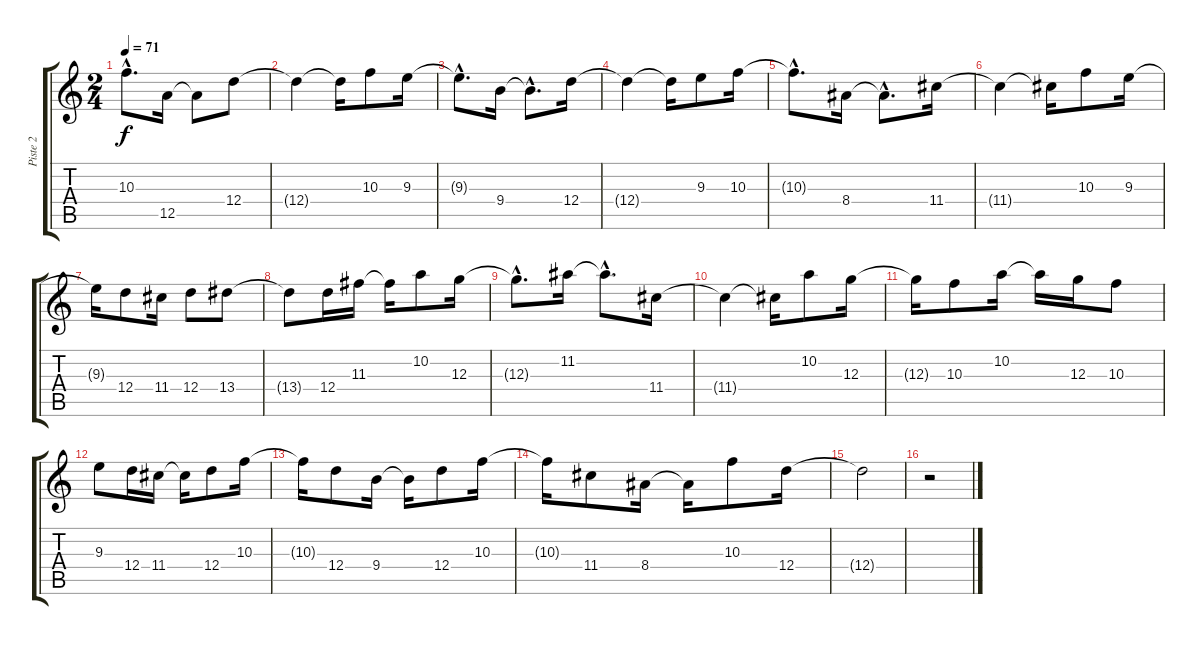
\track ("Piste 2" "Piste 2") {instrument acousticguitarnylon}
\staff {score tabs}
\tuning (E4 B3 G3 D3 A2 E2) {hide}
\ts (2 4)
\tempo 71
\clef g2
\ks c
10.3{hac}.8{d dy f} 12.5.16 12.5{t}.8 12.4.8 |
12.4{t}.4 12.4{t}.16 10.3.8 9.3.16 |
9.3{hac t}.8{d} 9.4.16 9.4{hac t}.8{d} 12.4.16 |
12.4{t}.4 12.4{t}.16 9.3.8 10.3.16 |
10.3{hac t}.8{d} 8.4.16 8.4{hac t}.8{d} 11.4.16 |
11.4{t}.4 11.4{t}.16 10.3.8 9.3.16 |
9.3{t}.16 12.4.8 11.4.16 12.4.8 13.4.8 |
13.4{t}.8 12.4.16 11.3.16 11.3{t}.16 10.2.8 12.3.16 |
12.3{hac t}.8{d} 11.2.16 11.2{hac t}.8{d} 11.4.16 |
11.4{t}.4 11.4{t}.16 10.2.8 12.3.16 |
12.3{t}.16 10.3.8 10.2.16 10.2{t}.16 12.3.16 10.3.8 |
9.3.8 12.4.16 11.4.16 11.4{t}.16 12.4.8 10.3.16 |
10.3{t}.16 12.4.8 9.4.16 9.4{t}.16 12.4.8 10.3.16 |
10.3{t}.16 11.4.8 8.4.16 8.4{t}.16 10.3.8 12.4.16 |
12.4{t}.2 |
r.2
